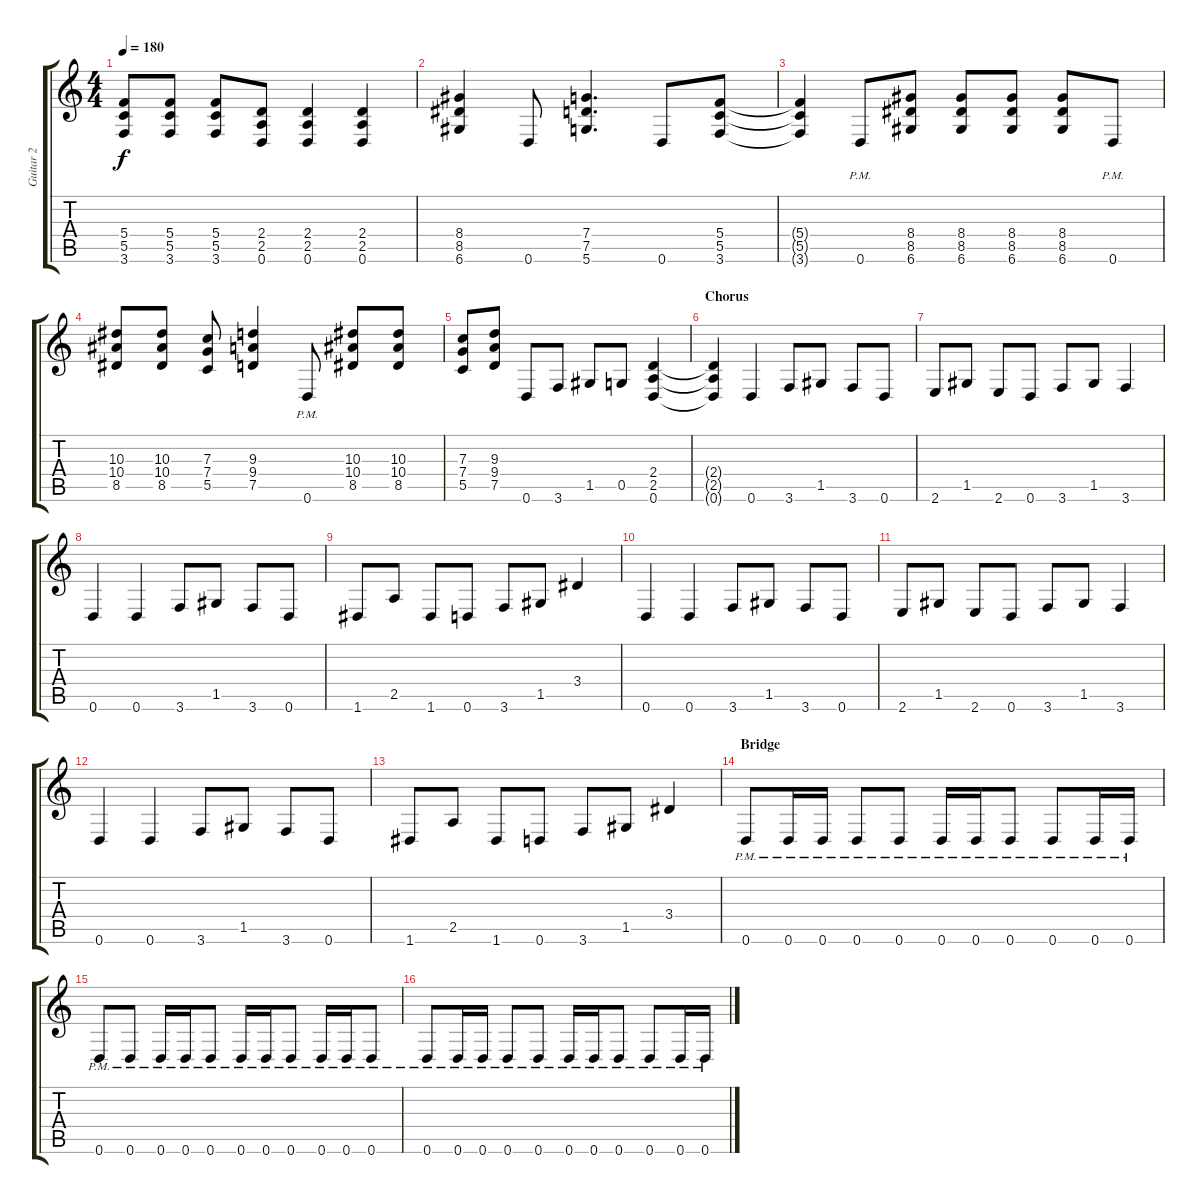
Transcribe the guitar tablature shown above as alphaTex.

\track ("Guitar 2" "Guitar 2") {instrument overdrivenguitar}
\staff {score tabs}
\tuning (D4 A3 F3 C3 G2 D2) {hide}
\ts (4 4)
\tempo 180
\clef g2
\ks c
(5.4{t} 5.5{t} 3.6{t}).8{dy f} (5.4 5.5 3.6).8 (5.4 5.5 3.6).8 (2.4 2.5 0.6).8 (2.4 2.5 0.6).4 (2.4 2.5 0.6).4 |
(8.4 8.5 6.6).4 0.6.8 (7.4 7.5 5.6).4{d} 0.6.8 (5.4 5.5 3.6).8 |
(5.4{t} 5.5{t} 3.6{t}).4 0.6{pm}.8 (8.4 8.5 6.6).8 (8.4 8.5 6.6).8 (8.4 8.5 6.6).8 (8.4 8.5 6.6).8 0.6{pm}.8 |
(10.3 10.4 8.5).8 (10.3 10.4 8.5).8 (7.3 7.4 5.5).8 (9.3 9.4 7.5).4 0.6{pm}.8 (10.3 10.4 8.5).8 (10.3 10.4 8.5).8 |
(7.3 7.4 5.5).8 (9.3 9.4 7.5).8 0.6.8 3.6.8 1.5.8 0.5.8 (2.4 2.5 0.6).4 |
\section ("" "Chorus")
(2.4{t} 2.5{t} 0.6{t}).4 0.6.4 3.6.8 1.5.8 3.6.8 0.6.8 |
2.6.8 1.5.8 2.6.8 0.6.8 3.6.8 1.5.8 3.6.4 |
0.6.4 0.6.4 3.6.8 1.5.8 3.6.8 0.6.8 |
1.6.8 2.5.8 1.6.8 0.6.8 3.6.8 1.5.8 3.4.4 |
0.6.4 0.6.4 3.6.8 1.5.8 3.6.8 0.6.8 |
2.6.8 1.5.8 2.6.8 0.6.8 3.6.8 1.5.8 3.6.4 |
0.6.4 0.6.4 3.6.8 1.5.8 3.6.8 0.6.8 |
1.6.8 2.5.8 1.6.8 0.6.8 3.6.8 1.5.8 3.4.4 |
\section ("" "Bridge")
0.6{pm}.8 0.6{pm}.16 0.6{pm}.16 0.6{pm}.8 0.6{pm}.8 0.6{pm}.16 0.6{pm}.16 0.6{pm}.8 0.6{pm}.8 0.6{pm}.16 0.6{pm}.16 |
0.6{pm}.8 0.6{pm}.8 0.6{pm}.16 0.6{pm}.16 0.6{pm}.8 0.6{pm}.16 0.6{pm}.16 0.6{pm}.8 0.6{pm}.16 0.6{pm}.16 0.6{pm}.8 |
0.6{pm}.8 0.6{pm}.16 0.6{pm}.16 0.6{pm}.8 0.6{pm}.8 0.6{pm}.16 0.6{pm}.16 0.6{pm}.8 0.6{pm}.8 0.6{pm}.16 0.6{pm}.16
